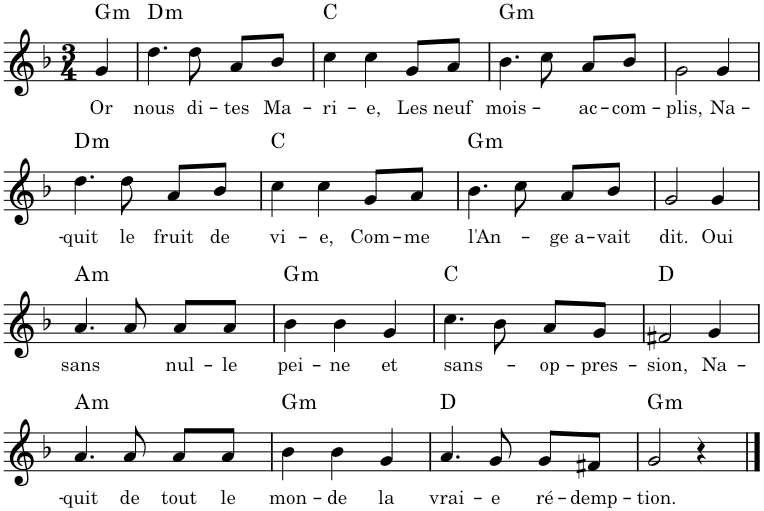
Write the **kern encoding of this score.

**kern	**text	**harte
*part1	*part1	*part1
*staff1	*staff1	*
*I"1	*	*
*clefG2	*	*
*k[b-]	*	*
*M3/4	*	*
=1	=1	=1
!	!LO:LY:b	!LO:H:kt=m
4g/	Or	G:min
=2	=2	=2
!	!LO:LY:b	!LO:H:kt=m
4.dd\	nous	D:min
!	!LO:LY:b	!
8dd\	di-	.
!	!LO:LY:b	!
8a/L	-tes	.
!	!LO:LY:b	!
8b-/J	Ma-	.
=3	=3	=3
!	!LO:LY:b	!
4cc\	-ri-	C:maj
!	!LO:LY:b	!
4cc\	-e,	.
!	!LO:LY:b	!
8g/L	Les	.
!	!LO:LY:b	!
8a/J	neuf	.
=4	=4	=4
!	!LO:LY:b	!LO:H:kt=m
4.b-\	mois-	G:min
8cc\	.	.
!	!LO:LY:b	!
8a/L	-ac-	.
!	!LO:LY:b	!
8b-/J	-com-	.
=5	=5	=5
!	!LO:LY:b	!
2g\	-plis,	.
!	!LO:LY:b	!
4g/	Na-	.
!!LO:LB:g=z
=6	=6	=6
!	!LO:LY:b	!LO:H:kt=m
4.dd\	-quit	D:min
!	!LO:LY:b	!
8dd\	le	.
!	!LO:LY:b	!
8a/L	fruit	.
!	!LO:LY:b	!
8b-/J	de	.
=7	=7	=7
!	!LO:LY:b	!
4cc\	vi-	C:maj
!	!LO:LY:b	!
4cc\	-e,	.
!	!LO:LY:b	!
8g/L	Com-	.
!	!LO:LY:b	!
8a/J	-me	.
=8	=8	=8
!	!LO:LY:b	!LO:H:kt=m
4.b-\	l'An-	G:min
8cc\	.	.
!	!LO:LY:b	!
8a/L	-ge a-	.
!	!LO:LY:b	!
8b-/J	-vait	.
=9	=9	=9
!	!LO:LY:b	!
2g/	dit.	.
!	!LO:LY:b	!
4g/	Oui	.
!!LO:LB:g=z
=10	=10	=10
!	!LO:LY:b	!LO:H:kt=m
4.a/	sans	A:min
8a/	.	.
!	!LO:LY:b	!
8a/L	nul-	.
!	!LO:LY:b	!
8a/J	-le	.
=11	=11	=11
!	!LO:LY:b	!LO:H:kt=m
4b-\	pei-	G:min
!	!LO:LY:b	!
4b-\	-ne	.
!	!LO:LY:b	!
4g/	et	.
=12	=12	=12
!	!LO:LY:b	!
4.cc\	sans-	C:maj
8b-\	.	.
!	!LO:LY:b	!
8a/L	-op-	.
!	!LO:LY:b	!
8g/J	-pres-	.
=13	=13	=13
!	!LO:LY:b	!
2f#X/	-sion,	D:maj
!	!LO:LY:b	!
4g/	Na-	.
!!LO:LB:g=z
=14	=14	=14
!	!LO:LY:b	!LO:H:kt=m
4.a/	-quit	A:min
!	!LO:LY:b	!
8a/	de	.
!	!LO:LY:b	!
8a/L	tout	.
!	!LO:LY:b	!
8a/J	le	.
=15	=15	=15
!	!LO:LY:b	!LO:H:kt=m
4b-\	mon-	G:min
!	!LO:LY:b	!
4b-\	-de	.
!	!LO:LY:b	!
4g/	la	.
=16	=16	=16
!	!LO:LY:b	!
4.a/	vrai-	D:maj
!	!LO:LY:b	!
8g/	-e	.
!	!LO:LY:b	!
8g/L	ré-	.
!	!LO:LY:b	!
8f#X/J	-demp-	.
=17	=17	=17
!	!LO:LY:b	!LO:H:kt=m
2g/	-tion.	G:min
4r	.	.
==	==	==
*-	*-	*-
